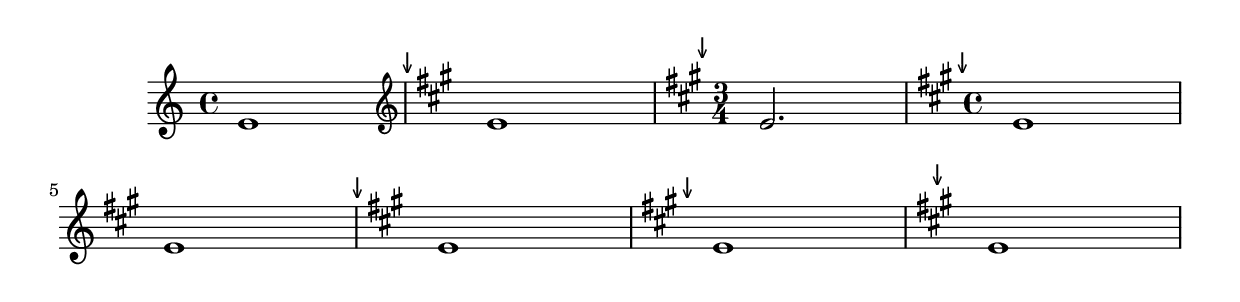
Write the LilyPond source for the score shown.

%% Do not edit this file; it is auto-generated from input/new
%% This file is in the public domain.
%% Note: this file works from version 2.12.0
\version "2.13.1"

\header {
  texidoces = "
Si están especificadas, las marcas de texto se pueden alinear con
objetos de notación distintos a las líneas divisorias.  Entre estos
objetos se encuentran @code{ambitus}, @code{breathing-sign},
@code{clef}, @code{custos}, @code{staff-bar}, @code{left-edge},
@code{key-cancellation}, @code{key-signature} y @code{time-signature}.

En estos casos, las marcas de texto se centran horizontalmente sobre
el objeto, aunque esto se puede cambiar, como se muestra en la segunda
línea de este ejemplo (en una partitura con varios pentagramas, se
debe hacer este ajuste para todos los pentagramas).

"
  doctitlees = "Alinear marcas con varios objetos de notación"

%% Translation of GIT committish :0364058d18eb91836302a567c18289209d6e9706
  texidocde = "
Wenn angegeben, können Textzeichen auch an anderen Objekten als Taktstrichen
ausgerichtet werden.  Zu diesen Objekten gehören @code{ambitus},
@code{breathing-sign}, @code{clef}, @code{custos}, @code{staff-bar},
@code{left-edge}, @code{key-cancellation}, @code{key-signature} und
@code{time-signature}.

In diesem Fall werden die Zeichen horizontal über dem Objekt zentriert.
Diese Ausrichtung kann auch geändert werden, wie die zweite Zeile
des Beispiels zeigt.  In einer Partitur mit vielen Systemen sollte
diese Einstellung für alle Systeme gemacht werden.

"

  doctitlede = "Zeichen an verschiedenen Notationsobjekten ausrichten"

  lsrtags = "text"
  texidoc = "If specified, text marks may be aligned with notation
objects other than bar lines.  These objects include @code{ambitus},
@code{breathing-sign}, @code{clef}, @code{custos}, @code{staff-bar},
@code{left-edge}, @code{key-cancellation}, @code{key-signature}, and
@code{time-signature}.

In such cases, text marks will be horizontally centered above the
object.  However this can be changed, as demonstrated on the second
line of this example (in a score with multiple staves, this setting
should be done for all the staves)."
  doctitle = "Aligning marks with various notation objects"
} % begin verbatim


\relative c' {
  e1
  
  % the RehearsalMark will be centered above the Clef
  \override Score.RehearsalMark #'break-align-symbols = #'(clef)
  \key a \major
  \clef treble
  \mark "↓"
  e1
  
  % the RehearsalMark will be centered above the TimeSignature
  \override Score.RehearsalMark #'break-align-symbols = #'(time-signature)
  \key a \major
  \clef treble
  \time 3/4
  \mark "↓"
  e2.
  
  % the RehearsalMark will be centered above the KeySignature
  \override Score.RehearsalMark #'break-align-symbols = #'(key-signature)
  \key a \major
  \clef treble
  \time 4/4
  \mark "↓"
  e1

  \break
  e1
  
  % the RehearsalMark will be aligned with the left edge of the KeySignature
  \once \override Score.KeySignature #'break-align-anchor-alignment = #LEFT
  \mark "↓"
  \key a \major
  e1
  
  % the RehearsalMark will be aligned with the right edge of the KeySignature
  \once \override Score.KeySignature #'break-align-anchor-alignment = #RIGHT
  \key a \major
  \mark "↓"
  e1
  
  % the RehearsalMark will be aligned with the left edge of the KeySignature
  % and then shifted right by one unit.
  \once \override Score.KeySignature #'break-align-anchor = #1
  \key a \major
  \mark "↓"
  e1
}
